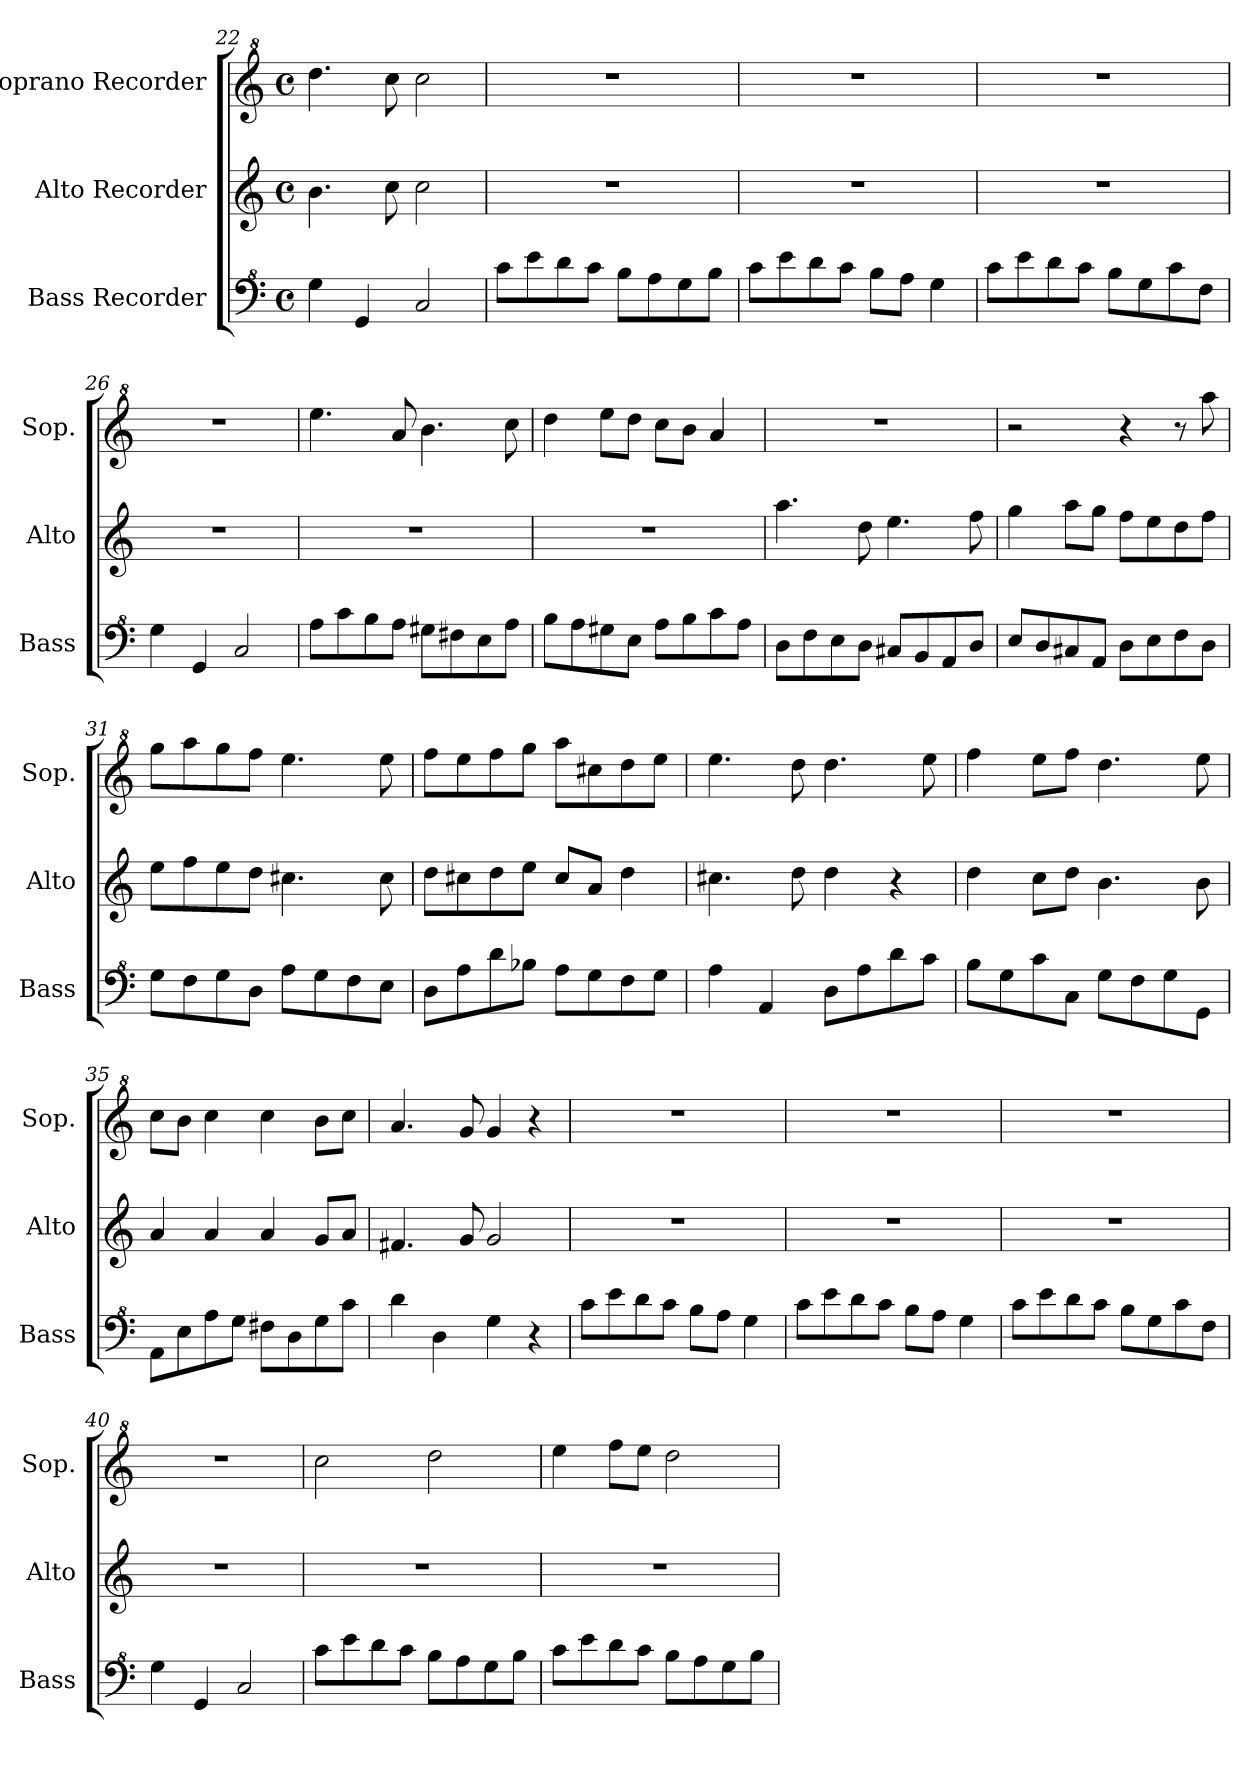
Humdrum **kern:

**kern	**kern	**kern
*part3	*part2	*part1
*staff3	*staff2	*staff1
*I"Bass Recorder	*I"Alto Recorder	*I"Soprano Recorder
*I'Bass	*I'Alto	*I'Sop.
*clefF^4	*	*clefG^2
*k[]	*k[]	*k[]
*C:	*C:	*C:
*M4/4	*M4/4	*M4/4
*met(c)	*met(c)	*met(c)
=22	=22	=22
4g\	4.b\	4.ddd\
4G/	.	.
.	8cc\	8ccc\
2c/	2cc\	2ccc\
=23	=23	=23
8cc\L	1r	1r
8ee\	.	.
8dd\	.	.
8cc\J	.	.
8b\L	.	.
8a\	.	.
8g\	.	.
8b\J	.	.
=24	=24	=24
8cc\L	1r	1r
8ee\	.	.
8dd\	.	.
8cc\J	.	.
8b\L	.	.
8a\J	.	.
4g\	.	.
=25	=25	=25
8cc\L	1r	1r
8ee\	.	.
8dd\	.	.
8cc\J	.	.
8b\L	.	.
8g\	.	.
8cc\	.	.
8f\J	.	.
=26	=26	=26
4g\	1r	1r
4G/	.	.
2c/	.	.
!!LO:LB:g=z
=27	=27	=27
8a\L	1r	4.eee\
8cc\	.	.
8b\	.	.
8a\J	.	8aa/
8g#X\L	.	4.bb\
8f#X\	.	.
8e\	.	.
8a\J	.	8ccc\
=28	=28	=28
8b\L	1r	4ddd\
8a\	.	.
8g#X\	.	8eee\L
8e\J	.	8ddd\J
8a\L	.	8ccc\L
8b\	.	8bb\J
8cc\	.	4aa/
8a\J	.	.
=29	=29	=29
8d\L	4.aa\	1r
8f\	.	.
8e\	.	.
8d\J	8dd\	.
8c#X/L	4.ee\	.
8B/	.	.
8A/	.	.
8d/J	8ff\	.
=30	=30	=30
8e/L	4gg\	2r
8d/	.	.
8c#X/	8aa\L	.
8A/J	8gg\J	.
8d\L	8ff\L	4r
8e\	8ee\	.
8f\	8dd\	8r
8d\J	8ff\J	8aaa\
=31	=31	=31
8g\L	8ee\L	8ggg\L
8f\	8ff\	8aaa\
8g\	8ee\	8ggg\
8d\J	8dd\J	8fff\J
8a\L	4.cc#X\	4.eee\
8g\	.	.
8f\	.	.
8e\J	8cc#\	8eee\
!!LO:PB:g=z
=32	=32	=32
8d\L	8dd\L	8fff\L
8a\	8cc#X\	8eee\
8dd\	8dd\	8fff\
8b-X\J	8ee\J	8ggg\J
8a\L	8cc#/L	8aaa\L
8g\	8a/J	8ccc#X\
8f\	4dd\	8ddd\
8g\J	.	8eee\J
=33	=33	=33
4a\	4.cc#X\	4.eee\
4A/	.	.
.	8dd\	8ddd\
8d\L	4dd\	4.ddd\
8a\	.	.
8dd\	4r	.
8cc\J	.	8eee\
=34	=34	=34
8b\L	4dd\	4fff\
8g\	.	.
8cc\	8cc\L	8eee\L
8c\J	8dd\J	8fff\J
8g\L	4.b\	4.ddd\
8f\	.	.
8g\	.	.
8G\J	8b\	8eee\
=35	=35	=35
8A\L	4a/	8ccc\L
8e\	.	8bb\J
8a\	4a/	4ccc\
8g\J	.	.
8f#X\L	4a/	4ccc\
8d\	.	.
8g\	8g/L	8bb\L
8cc\J	8a/J	8ccc\J
=36	=36	=36
4dd\	4.f#X/	4.aa/
4d\	.	.
.	8g/	8gg/
4g\	2g/	4gg/
4r	.	4r
=37	=37	=37
8cc\L	1r	1r
8ee\	.	.
8dd\	.	.
8cc\J	.	.
8b\L	.	.
8a\J	.	.
4g\	.	.
!!LO:LB:g=z
=38	=38	=38
8cc\L	1r	1r
8ee\	.	.
8dd\	.	.
8cc\J	.	.
8b\L	.	.
8a\J	.	.
4g\	.	.
=39	=39	=39
8cc\L	1r	1r
8ee\	.	.
8dd\	.	.
8cc\J	.	.
8b\L	.	.
8g\	.	.
8cc\	.	.
8f\J	.	.
=40	=40	=40
4g\	1r	1r
4G/	.	.
2c/	.	.
=41	=41	=41
8cc\L	1r	2ccc\
8ee\	.	.
8dd\	.	.
8cc\J	.	.
8b\L	.	2ddd\
8a\	.	.
8g\	.	.
8b\J	.	.
=42	=42	=42
8cc\L	1r	4eee\
8ee\	.	.
8dd\	.	8fff\L
8cc\J	.	8eee\J
8b\L	.	2ddd\
8a\	.	.
8g\	.	.
8b\J	.	.
=	=	=
*-	*-	*-
